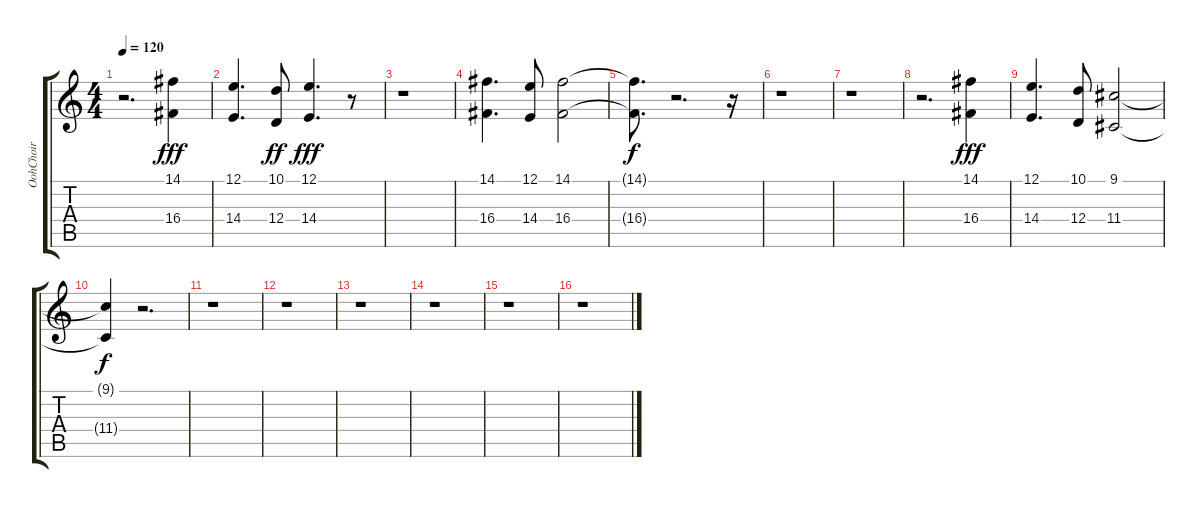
\track ("OohChoir" "OohChoir") {instrument pad4choir}
\staff {score tabs}
\tuning (E4 B3 G3 D3 A2 E2) {hide}
\ts (4 4)
\tempo 120
\clef g2
\ks c
r.2{d dy f} (14.1 16.4).4{dy fff} |
(12.1 14.4).4{d} (10.1 12.4).8{dy ff} (12.1 14.4).4{d dy fff} r.8 |
r.1 |
(14.1 16.4).4{d} (12.1 14.4).8 (14.1 16.4).2 |
(14.1{t} 16.4{t}).8{d dy f} r.2{d} r.16 |
r.1 |
r.1 |
r.2{d} (14.1 16.4).4{dy fff} |
(12.1 14.4).4{d} (10.1 12.4).8 (9.1 11.4).2 |
(9.1{t} 11.4{t}).4{dy f} r.2{d} |
r.1 |
r.1 |
r.1 |
r.1 |
r.1 |
r.1
